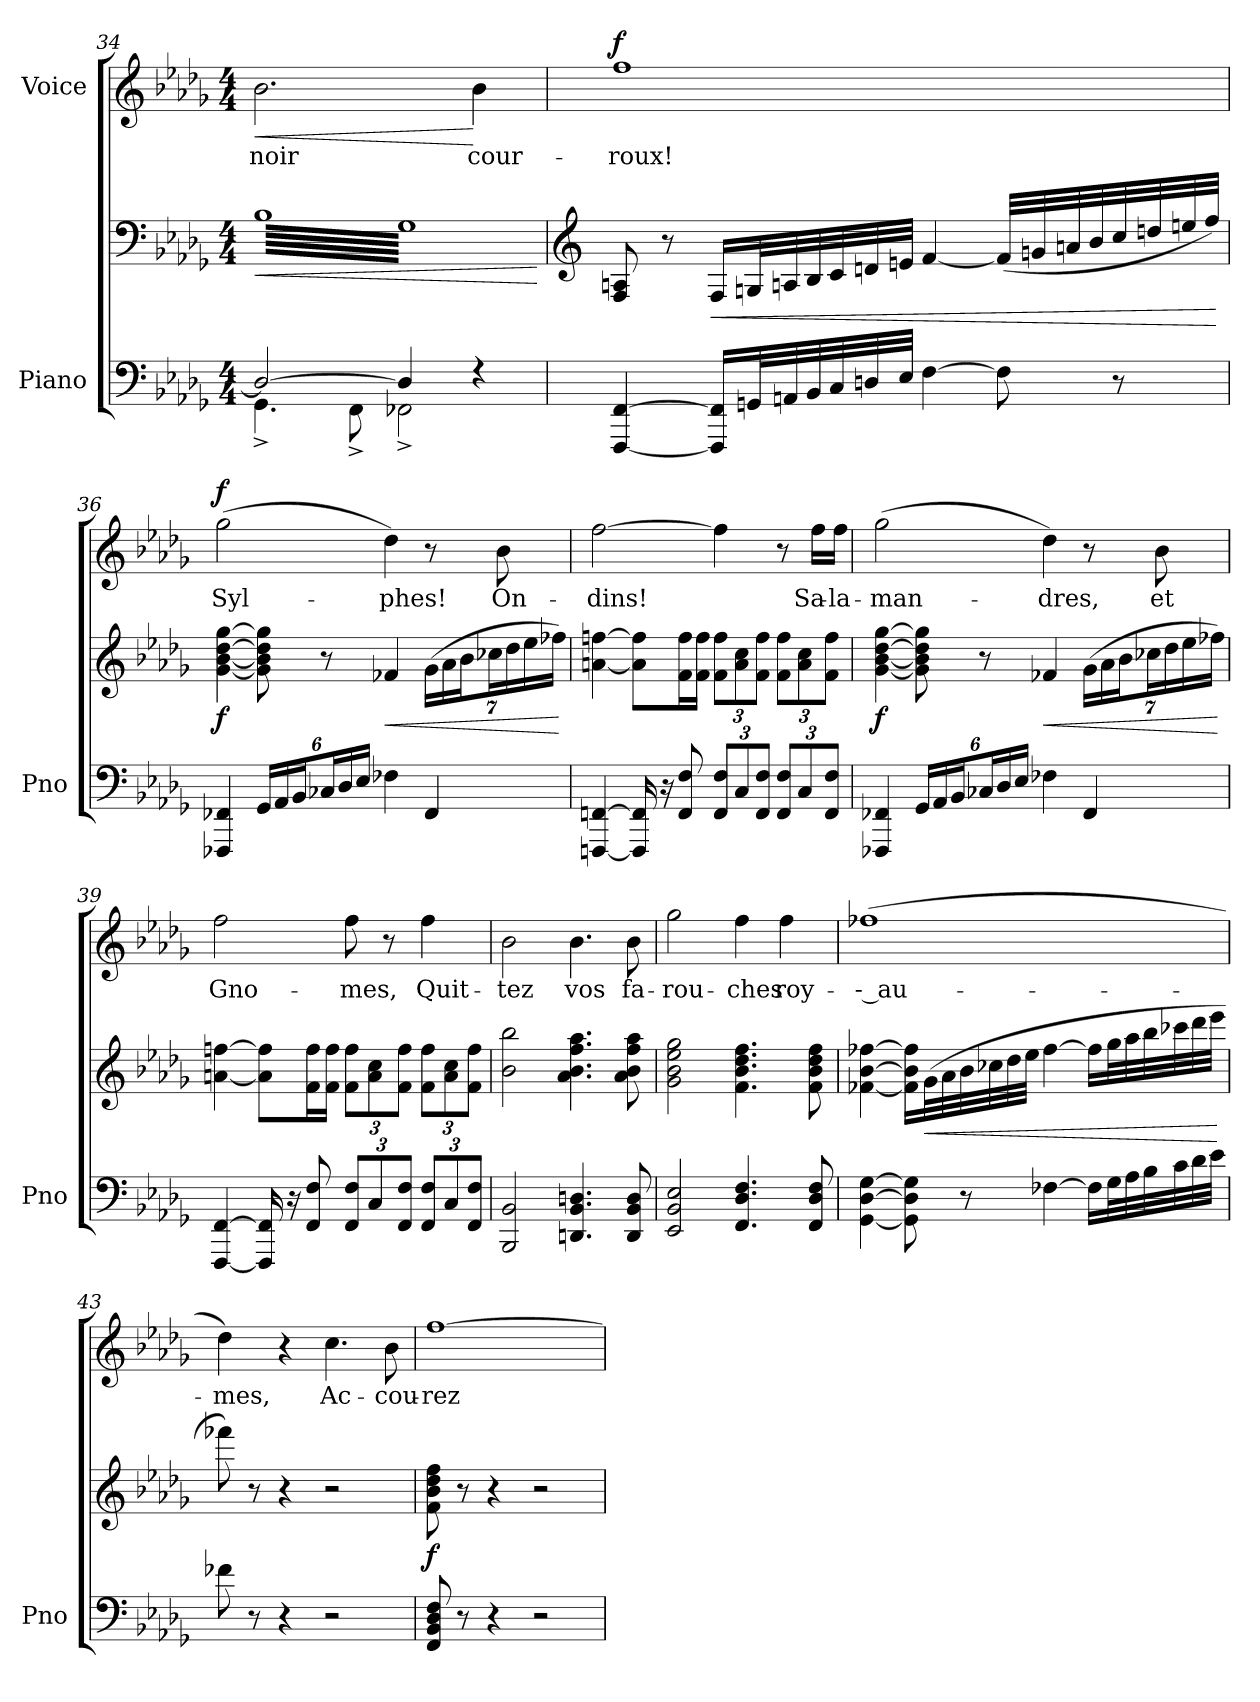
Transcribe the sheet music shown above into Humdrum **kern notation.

**kern	**kern	**dynam	**kern	**text	**dynam
*part2	*part2	*part2	*part1	*part1	*part1
*staff3	*staff2	*staff2/3	*staff1	*staff1	*staff1
*I"Piano	*	*	*I"Voice	*	*
*I'Pno	*	*	*	*	*
*clefF4	*clefF4	*	*clefG2	*	*
*k[b-e-a-d-g-]	*k[b-e-a-d-g-]	*	*k[b-e-a-d-g-]	*	*
*M4/4	*M4/4	*	*M4/4	*	*
=34	=34	=34	=34	=34	=34
*^	*	*	*	*	*
!	!	!	!LO:HP:b	!	!LO:LY:b	!LO:HP:b
*	*	*tremolo	*	*	*	*
2D-/_	4.GG-^\	64B-LLLL	<	2.b-\	noir	<
.	.	64G-	.	.	.	.
.	.	64B-	.	.	.	.
.	.	64G-	.	.	.	.
.	.	64B-	.	.	.	.
.	.	64G-	.	.	.	.
.	.	64B-	.	.	.	.
.	.	64G-	.	.	.	.
.	.	64B-	.	.	.	.
.	.	64G-	.	.	.	.
.	.	64B-	.	.	.	.
.	.	64G-	.	.	.	.
.	.	64B-	.	.	.	.
.	.	64G-	.	.	.	.
.	.	64B-	.	.	.	.
.	.	64G-	.	.	.	.
.	.	64B-	.	.	.	.
.	.	64G-	.	.	.	.
.	.	64B-	.	.	.	.
.	.	64G-	.	.	.	.
.	.	64B-	.	.	.	.
.	.	64G-	.	.	.	.
.	.	64B-	.	.	.	.
.	.	64G-	.	.	.	.
.	8FF^\	64B-	.	.	.	.
.	.	64G-	.	.	.	.
.	.	64B-	.	.	.	.
.	.	64G-	.	.	.	.
.	.	64B-	.	.	.	.
.	.	64G-	.	.	.	.
.	.	64B-	.	.	.	.
.	.	64G-	.	.	.	.
4D-/]	2FF-X^\	64B-	.	.	.	.
.	.	64G-	.	.	.	.
.	.	64B-	.	.	.	.
.	.	64G-	.	.	.	.
.	.	64B-	.	.	.	.
.	.	64G-	.	.	.	.
.	.	64B-	.	.	.	.
.	.	64G-	.	.	.	.
.	.	64B-	.	.	.	.
.	.	64G-	.	.	.	.
.	.	64B-	.	.	.	.
.	.	64G-	.	.	.	.
.	.	64B-	.	.	.	.
.	.	64G-	.	.	.	.
.	.	64B-	.	.	.	.
.	.	64G-	.	.	.	.
!	!	!	!	!	!LO:LY:b	!
4r	.	64B-	.	4b-\	cour-	[
.	.	64G-	.	.	.	.
.	.	64B-	.	.	.	.
.	.	64G-	.	.	.	.
.	.	64B-	.	.	.	.
.	.	64G-	.	.	.	.
.	.	64B-	.	.	.	.
.	.	64G-	.	.	.	.
.	.	64B-	.	.	.	.
.	.	64G-	.	.	.	.
.	.	64B-	.	.	.	.
.	.	64G-	.	.	.	.
.	.	64B-	.	.	.	.
.	.	64G-	.	.	.	.
.	.	64B-	.	.	.	.
.	.	64G-JJJJ	.	.	.	.
*	*	*Xtremolo	*	*	*	*
*v	*v	*	*	*	*	*
.	.	[	.	.	.
=35	=35	=35	=35	=35	=35
*	*clefG2	*	*	*	*
!	!	!	!	!LO:LY:b	!LO:DY:a
[4FFF/ [4FF/	8F/ 8An/	.	1ff	-roux!	f
.	.	.	.	.	.
.	.	.	.	.	.
.	.	.	.	.	.
.	.	.	.	.	.
.	.	.	.	.	.
.	.	.	.	.	.
.	.	.	.	.	.
.	8r	.	.	.	.
.	.	.	.	.	.
.	.	.	.	.	.
.	.	.	.	.	.
.	.	.	.	.	.
.	.	.	.	.	.
.	.	.	.	.	.
.	.	.	.	.	.
!	!	!LO:HP:b	!	!	!
16FFF/] 16FF/]LL	16F/LL	<	.	.	.
.	.	.	.	.	.
.	.	.	.	.	.
.	.	.	.	.	.
32GGn/L	32Gn/L	.	.	.	.
.	.	.	.	.	.
32AAn/	32An/	.	.	.	.
.	.	.	.	.	.
32BB-/	32B-/	.	.	.	.
.	.	.	.	.	.
32C/	32c/	.	.	.	.
.	.	.	.	.	.
32Dn/	32dn/	.	.	.	.
.	.	.	.	.	.
32E-/JJJ	32en/JJJ	.	.	.	.
.	.	.	.	.	.
[4F\	[4f/	.	.	.	.
8F\]	(32f/LLL]	.	.	.	.
.	32gn/	.	.	.	.
.	32an/	.	.	.	.
.	32b-/	.	.	.	.
8r	32cc/	.	.	.	.
.	32ddn/	.	.	.	.
.	32een/	.	.	.	.
.	32ff/JJJ)	.	.	.	.
.	.	[	.	.	.
!!LO:PB:g=z
=36	=36	=36	=36	=36	=36
!	!	!LO:DY:b	!	!LO:LY:b	!LO:DY:a
4FFF-X/ 4FF-X/	[4g-\ [4b-\ [4dd-\ [4gg-\	f	(2gg-\	Syl-	f
*Xbrackettup	*	*	*	*	*
24GG-/LL	8g-\] 8b-\] 8dd-\] 8gg-\]	.	.	.	.
24AA-/	.	.	.	.	.
24BB-/J	.	.	.	.	.
24C-X/L	8r	.	.	.	.
24D-/	.	.	.	.	.
24E-/JJ	.	.	.	.	.
!	!	!LO:HP:b	!	!LO:LY:b	!
4F-X\	4f-X/	<	4dd-\)	-phes!	.
*	*Xbrackettup	*	*	*	*
4FF-/	(28g-\LL	.	8r	.	.
.	28a-\	.	.	.	.
.	28b-\J	.	.	.	.
.	28cc-X\L	.	.	.	.
!	!	!	!	!LO:LY:b	!
.	.	.	8b-\	On-	.
.	28dd-\	.	.	.	.
.	28ee-\	.	.	.	.
.	28ff-X\JJ)	.	.	.	.
.	.	[	.	.	.
=37	=37	=37	=37	=37	=37
!	!	!LO:DY:b	!	!LO:LY:b	!
!	!	!LO:DY:n=1:b	!	!	!
[4FFFn/ [4FFn/	[4an\ [4ffn\	other-dynamics f	[2ff\	-dins!	.
16FFF/] 16FF/]	8a\] 8ff\]L	.	.	.	.
16r	.	.	.	.	.
8FF/ 8F/	16f\ 16ff\L	.	.	.	.
.	16f\ 16ff\JJ	.	.	.	.
*brackettup	*brackettup	*	*	*	*
12FF/ 12F/L	12f\ 12ff\L	.	4ff\]	.	.
12C/	12a\ 12cc\	.	.	.	.
12FF/ 12F/J	12f\ 12ff\J	.	.	.	.
12FF/ 12F/L	12f\ 12ff\L	.	8r	.	.
12C/	12a\ 12cc\	.	.	.	.
!	!	!	!	!LO:LY:b	!
.	.	.	16ff\LL	Sa-	.
12FF/ 12F/J	12f\ 12ff\J	.	.	.	.
!	!	!	!	!LO:LY:b	!
.	.	.	16ff\JJ	-la-	.
!!LO:LB:g=z
=38	=38	=38	=38	=38	=38
!	!	!LO:DY:b	!	!LO:LY:b	!
4FFF-X/ 4FF-X/	[4g-\ [<4b-\ [4dd-\ [4gg-\	f	(2gg-\	- man-	.
24GG-/LL	8g-\] 8b-\] 8dd-\] 8gg-\]	.	.	.	.
24AA-/	.	.	.	.	.
24BB-/J	.	.	.	.	.
24C-X/L	8r	.	.	.	.
24D-/	.	.	.	.	.
24E-/JJ	.	.	.	.	.
!	!	!LO:HP:b	!	!LO:LY:b	!
4F-X\	4f-X/	<	4dd-\)	-dres,	.
4FF-/	(28g-\LL	.	8r	.	.
.	28a-\	.	.	.	.
.	28b-\J	.	.	.	.
.	28cc-X\L	.	.	.	.
!	!	!	!	!LO:LY:b	!
.	.	.	8b-\	et	.
.	28dd-\	.	.	.	.
.	28ee-\	.	.	.	.
.	28ff-X\JJ)	.	.	.	.
.	.	[	.	.	.
=39	=39	=39	=39	=39	=39
!	!	!	!	!LO:LY:b	!
[4FFF/ [4FF/	[4an\ [4ffn\	.	2ff\	Gno-	.
16FFF/] 16FF/]	8a\] 8ff\]L	.	.	.	.
16r	.	.	.	.	.
8FF/ 8F/	16f\ 16ff\L	.	.	.	.
.	16f\ 16ff\JJ	.	.	.	.
!	!	!	!	!LO:LY:b	!
12FF/ 12F/L	12f\ 12ff\L	.	8ff\	-mes,	.
12C/	12a\ 12cc\	.	.	.	.
.	.	.	8r	.	.
12FF/ 12F/J	12f\ 12ff\J	.	.	.	.
!	!	!	!	!LO:LY:b	!
12FF/ 12F/L	12f\ 12ff\L	.	4ff\	Quit-	.
12C/	12a\ 12cc\	.	.	.	.
12FF/ 12F/J	12f\ 12ff\J	.	.	.	.
=40	=40	=40	=40	=40	=40
!	!	!	!	!LO:LY:b	!
2BBB-/ 2BB-/	2b-\ 2bb-\	.	2b-\	-tez	.
!	!	!	!	!LO:LY:b	!
4.DDn/ 4.BB-/ 4.Dn/	4.a-\ 4.b-\ 4.ff\ 4.aa-\	.	4.b-\	vos	.
!	!	!	!	!LO:LY:b	!
8DD/ 8BB-/ 8D/	8a-\ 8b-\ 8ff\ 8aa-\	.	8b-\	fa-	.
=41	=41	=41	=41	=41	=41
!	!	!	!	!LO:LY:b	!
2EE-/ 2BB-/ 2E-/	2g-\ 2b-\ 2ee-\ 2gg-\	.	2gg-\	-rou-	.
!	!	!	!	!LO:LY:b	!
4.FF/ 4.D-/ 4.F/	4.f\ 4.b-\ 4.dd-\ 4.ff\	.	4ff\	-ches	.
!	!	!	!	!LO:LY:b	!
.	.	.	4ff\	roy-	.
8FF/ 8D-/ 8F/	8f\ 8b-\ 8dd-\ 8ff\	.	.	.	.
!!LO:LB:g=z
=42	=42	=42	=42	=42	=42
!	!	!	!	!LO:LY:b	!
[4GG-\ [4D-\ [4G-\	[4f-X\ [4b-\ [4ff-X\	.	(1ff-X	-- au-	.
8GG-\] 8D-\] 8G-\]	16f-\] 16b-\] 16ff-\]LL	.	.	.	.
!	!	!LO:HP:b	!	!	!
.	(32g-\L	<	.	.	.
.	32a-\	.	.	.	.
8r	32b-\	.	.	.	.
.	32cc-X\	.	.	.	.
.	32dd-\	.	.	.	.
.	32ee-\JJJ	.	.	.	.
[4F-X\	[4ff-\	.	.	.	.
16F-\LL]	16ff-\LL]	.	.	.	.
32G-\L	32gg-\L	.	.	.	.
32A-\	32aa-\	.	.	.	.
32B-\	32bb-\	.	.	.	.
32c\	32ccc-X\	.	.	.	.
32d-\	32ddd-\	.	.	.	.
32e-\JJJ	32eee-\JJJ	.	.	.	.
.	.	[	.	.	.
=43	=43	=43	=43	=43	=43
!	!	!	!	!LO:LY:b	!
8f-X\	8fff-X\)	.	4dd-\)	-mes,	.
8r	8r	.	.	.	.
4r	4r	.	4r	.	.
!	!	!	!	!LO:LY:b	!
2r	2r	.	4.cc\	Ac-	.
!	!	!	!	!LO:LY:b	!
.	.	.	8b-\	-cou-	.
=44	=44	=44	=44	=44	=44
!	!	!LO:DY:b	!	!LO:LY:b	!
8FF/ 8BB-/ 8D-/ 8F/	8f\ 8b-\ 8dd-\ 8ff\	f	[1ff	-rez	.
8r	8r	.	.	.	.
4r	4r	.	.	.	.
2r	2r	.	.	.	.
=	=	=	=	=	=
*-	*-	*-	*-	*-	*-
